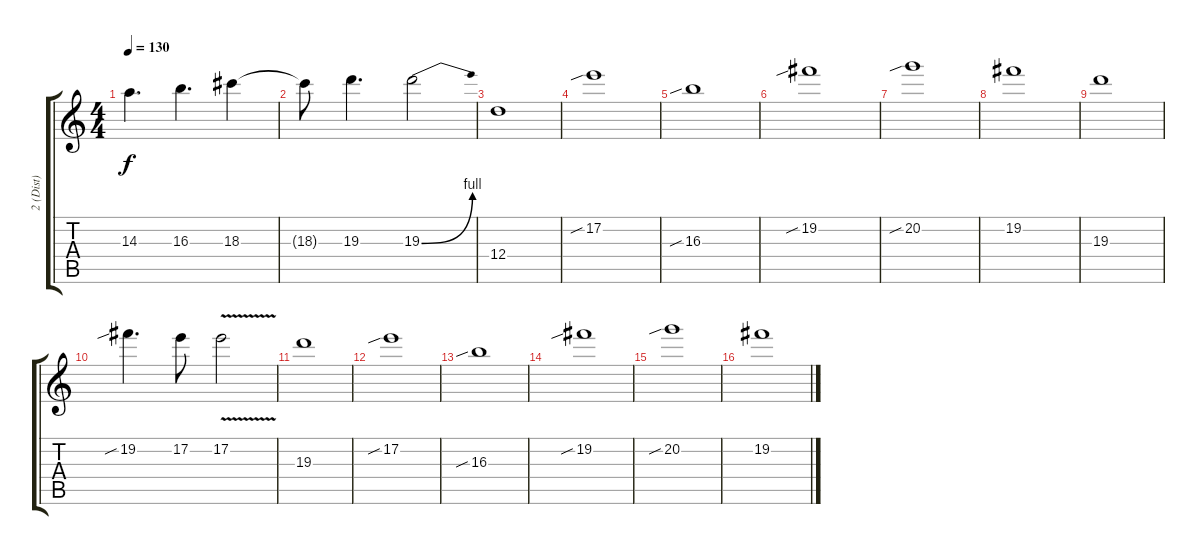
\track ("2 (Dist)" "2 (Dist)") {instrument distortionguitar}
\staff {score tabs}
\tuning (E4 B3 G3 D3 A2 D2) {hide}
\ts (4 4)
\tempo 130
\clef g2
\ks c
14.3.4{d dy f} 16.3.4{d} 18.3.4 |
18.3{t}.8 19.3.4{d} 19.3{be (bend 0 0 60 4)}.2 |
12.4.1 |
17.2{sib}.1 |
16.3{sib}.1 |
19.2{sib}.1 |
20.2{sib}.1 |
19.2.1 |
19.3.1 |
19.2{sib}.4{d} 17.2.8 17.2{v}.2 |
19.3.1 |
17.2{sib}.1 |
16.3{sib}.1 |
19.2{sib}.1 |
20.2{sib}.1 |
19.2.1
